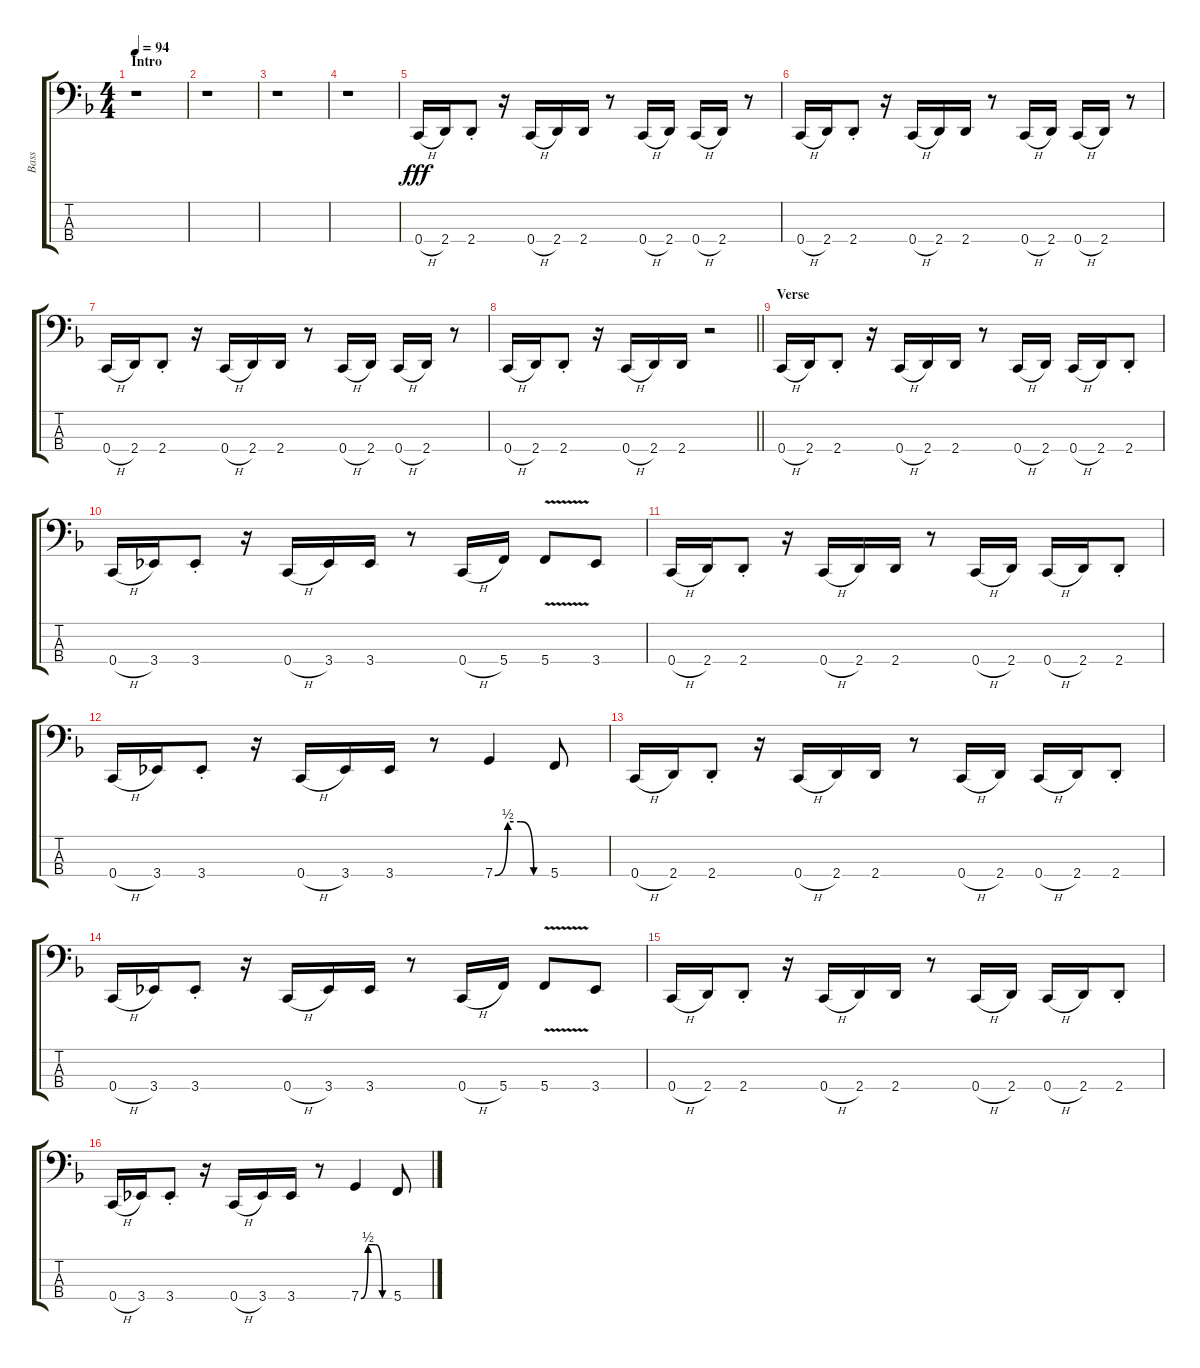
\track ("Bass" "Bass") {instrument electricbassfinger}
\staff {score tabs}
\tuning (F2 C2 G1 C1) {hide}
\ts (4 4)
\section ("" "Intro")
\tempo 94
\clef f4
\ks f
r.1{dy fff instrument electricbassfinger} |
r.1 |
r.1 |
r.1 |
0.4{h}.16 2.4.16 2.4{st}.8 r.16 0.4{h}.16 2.4.16 2.4.16 r.8 0.4{h}.16 2.4.16 0.4{h}.16 2.4.16 r.8 |
0.4{h}.16 2.4.16 2.4{st}.8 r.16 0.4{h}.16 2.4.16 2.4.16 r.8 0.4{h}.16 2.4.16 0.4{h}.16 2.4.16 r.8 |
0.4{h}.16 2.4.16 2.4{st}.8 r.16 0.4{h}.16 2.4.16 2.4.16 r.8 0.4{h}.16 2.4.16 0.4{h}.16 2.4.16 r.8 |
\barLineRight lightlight
0.4{h}.16 2.4.16 2.4{st}.8 r.16 0.4{h}.16 2.4.16 2.4.16 r.2 |
\section ("" "Verse")
0.4{h}.16 2.4.16 2.4{st}.8 r.16 0.4{h}.16 2.4.16 2.4.16 r.8 0.4{h}.16 2.4.16 0.4{h}.16 2.4.16 2.4{st}.8 |
0.4{h}.16 3.4.16 3.4{st}.8 r.16 0.4{h}.16 3.4.16 3.4.16 r.8 0.4{h}.16 5.4.16 5.4{v}.8 3.4.8 |
0.4{h}.16 2.4.16 2.4{st}.8 r.16 0.4{h}.16 2.4.16 2.4.16 r.8 0.4{h}.16 2.4.16 0.4{h}.16 2.4.16 2.4{st}.8 |
0.4{h}.16 3.4.16 3.4{st}.8 r.16 0.4{h}.16 3.4.16 3.4.16 r.8 7.4{be (custom 0 0 15 2 30 2 45 0 60 0)}.4 5.4.8 |
0.4{h}.16 2.4.16 2.4{st}.8 r.16 0.4{h}.16 2.4.16 2.4.16 r.8 0.4{h}.16 2.4.16 0.4{h}.16 2.4.16 2.4{st}.8 |
0.4{h}.16 3.4.16 3.4{st}.8 r.16 0.4{h}.16 3.4.16 3.4.16 r.8 0.4{h}.16 5.4.16 5.4{v}.8 3.4.8 |
0.4{h}.16 2.4.16 2.4{st}.8 r.16 0.4{h}.16 2.4.16 2.4.16 r.8 0.4{h}.16 2.4.16 0.4{h}.16 2.4.16 2.4{st}.8 |
0.4{h}.16 3.4.16 3.4{st}.8 r.16 0.4{h}.16 3.4.16 3.4.16 r.8 7.4{be (custom 0 0 15 2 30 2 45 0 60 0)}.4 5.4.8
